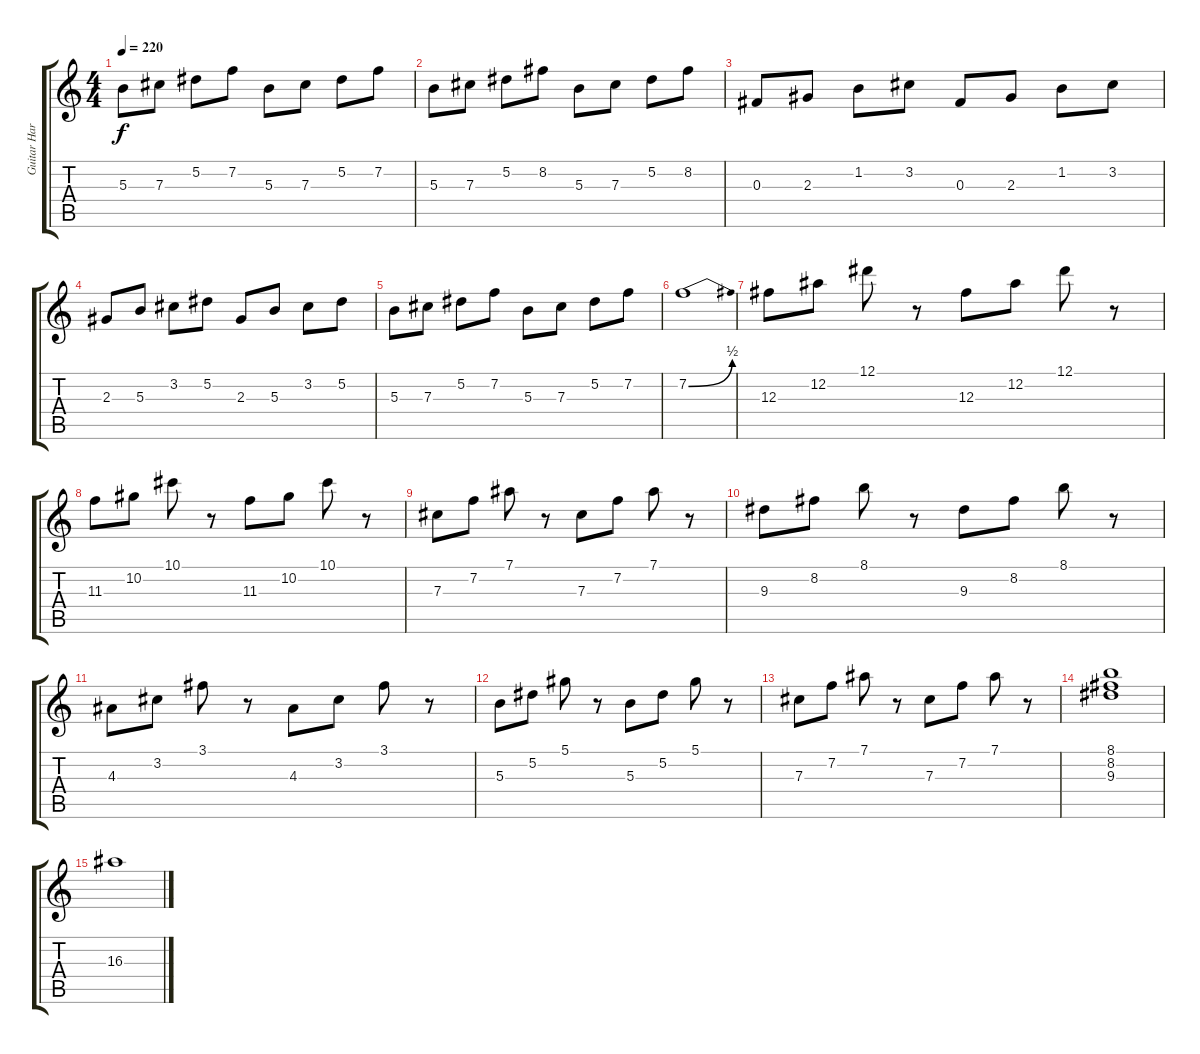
\track ("Guitar Harmo" "Guitar Har") {instrument overdrivenguitar}
\staff {score tabs}
\tuning (Eb4 Bb3 Gb3 Db3 Ab2 Eb2) {hide}
\ts (4 4)
\tempo 220
\clef g2
\ks c
5.3.8{dy f} 7.3.8 5.2.8 7.2.8 5.3.8 7.3.8 5.2.8 7.2.8 |
5.3.8 7.3.8 5.2.8 8.2.8 5.3.8 7.3.8 5.2.8 8.2.8 |
0.3.8 2.3.8 1.2.8 3.2.8 0.3.8 2.3.8 1.2.8 3.2.8 |
2.3.8 5.3.8 3.2.8 5.2.8 2.3.8 5.3.8 3.2.8 5.2.8 |
5.3.8 7.3.8 5.2.8 7.2.8 5.3.8 7.3.8 5.2.8 7.2.8 |
7.2{be (bend 0 0 60 2)}.1 |
12.3.8 12.2.8 12.1.8 r.8 12.3.8 12.2.8 12.1.8 r.8 |
11.3.8 10.2.8 10.1.8 r.8 11.3.8 10.2.8 10.1.8 r.8 |
7.3.8 7.2.8 7.1.8 r.8 7.3.8 7.2.8 7.1.8 r.8 |
9.3.8 8.2.8 8.1.8 r.8 9.3.8 8.2.8 8.1.8 r.8 |
4.3.8 3.2.8 3.1.8 r.8 4.3.8 3.2.8 3.1.8 r.8 |
5.3.8 5.2.8 5.1.8 r.8 5.3.8 5.2.8 5.1.8 r.8 |
7.3.8 7.2.8 7.1.8 r.8 7.3.8 7.2.8 7.1.8 r.8 |
(8.1 8.2 9.3).1 |
16.3.1
